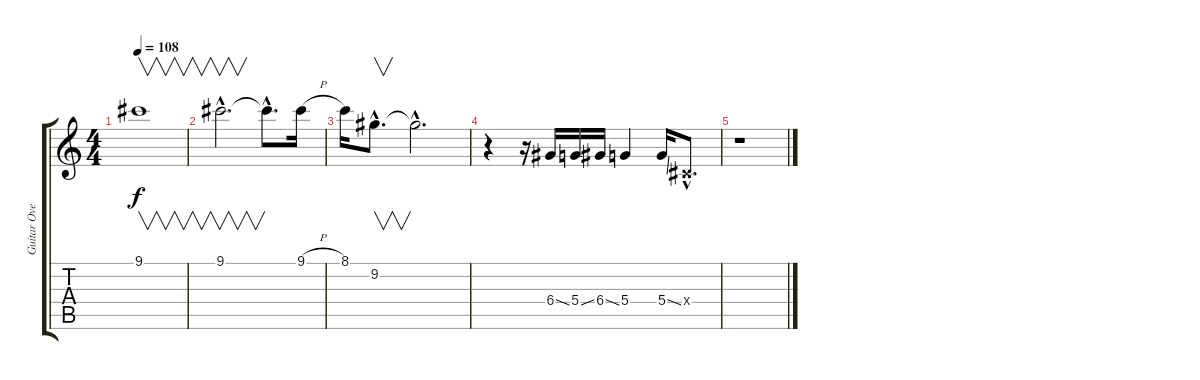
\track ("Guitar Overdub" "Guitar Ove") {instrument distortionguitar}
\staff {score tabs}
\tuning (E4 B3 G3 D3 A2 E2) {hide}
\ts (4 4)
\tempo 108
\clef g2
\ks c
9.1.1{v dy f} |
9.1{hac}.2{v d} 9.1{hac t}.8{d} 9.1{h}.16 |
8.1.16 9.2{hac}.8{v d} 9.2{hac t}.2{d} |
r.4 r.16 6.4{ss}.16 5.4{ss}.16 6.4{ss}.16 5.4.4 5.4{ss}.16 -1.4{hac x}.8{d} |
r.1
